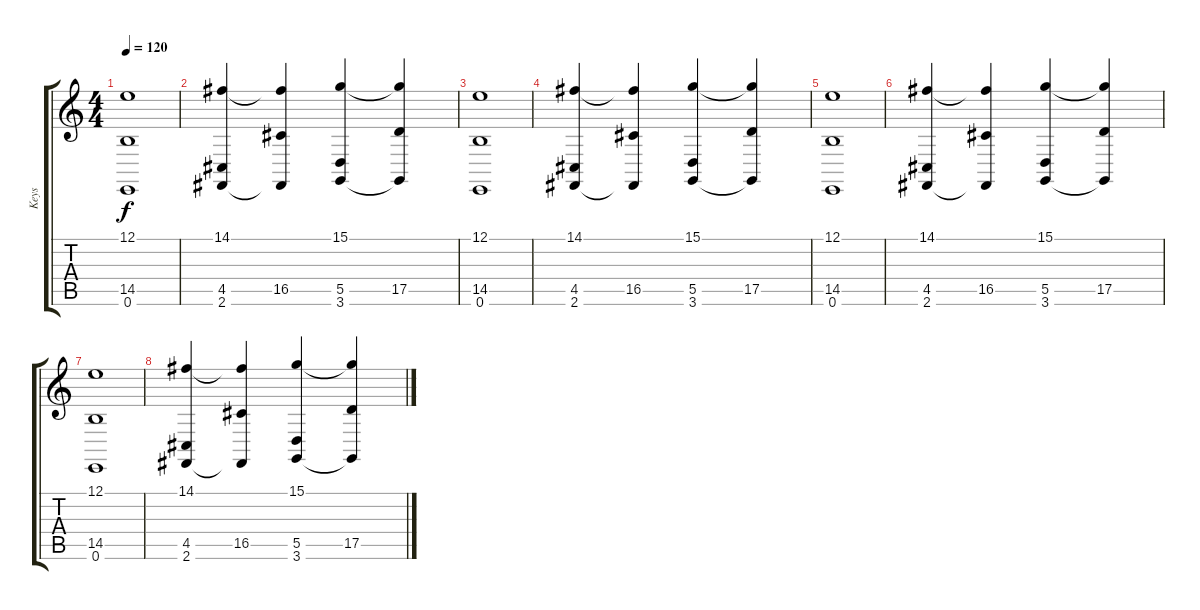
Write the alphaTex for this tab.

\track ("Keys" "Keys") {instrument stringensemble2}
\staff {score tabs}
\tuning (E4 B3 G3 D3 A2 E2) {hide}
\ts (4 4)
\tempo 120
\clef g2
\ks c
(12.1 14.5 0.6).1{dy f volume 9} |
(14.1 4.5 2.6).4 (14.1{t} 16.5 2.6{t}).4 (15.1 5.5 3.6).4 (15.1{t} 17.5 3.6{t}).4 |
(12.1 14.5 0.6).1{volume 7} |
(14.1 4.5 2.6).4 (14.1{t} 16.5 2.6{t}).4 (15.1 5.5 3.6).4 (15.1{t} 17.5 3.6{t}).4 |
(12.1 14.5 0.6).1{volume 4} |
(14.1 4.5 2.6).4 (14.1{t} 16.5 2.6{t}).4 (15.1 5.5 3.6).4 (15.1{t} 17.5 3.6{t}).4 |
(12.1 14.5 0.6).1{volume 0} |
(14.1 4.5 2.6).4 (14.1{t} 16.5 2.6{t}).4 (15.1 5.5 3.6).4 (15.1{t} 17.5 3.6{t}).4
